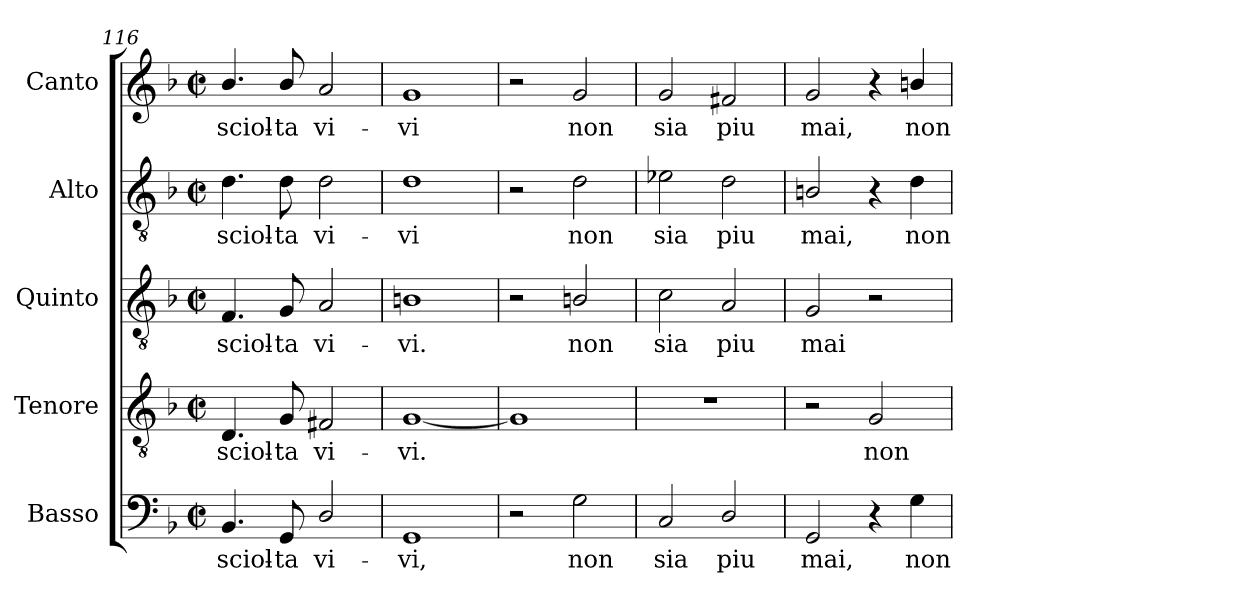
**kern	**text	**kern	**text	**kern	**text	**kern	**text	**kern	**text
*part5	*part5	*part4	*part4	*part3	*part3	*part2	*part2	*part1	*part1
*staff5	*staff5	*staff4	*staff4	*staff3	*staff3	*staff2	*staff2	*staff1	*staff1
*I"Basso	*	*I"Tenore	*	*I"Quinto	*	*I"Alto	*	*I"Canto	*
*I'B.	*	*I'T.	*	*I'Q.	*	*I'A.	*	*	*
*clefF4	*	*clefGv2	*	*clefGv2	*	*clefGv2	*	*clefG2	*
*	*	*ITrd7c12	*	*ITrd7c12	*	*ITrd7c12	*	*	*
*k[b-]	*	*k[b-]	*	*k[b-]	*	*k[b-]	*	*k[b-]	*
*F:	*	*F:	*	*F:	*	*F:	*	*F:	*
*M2/2	*	*M2/2	*	*M2/2	*	*M2/2	*	*M2/2	*
*met(c|)	*	*met(c|)	*	*met(c|)	*	*met(c|)	*	*met(c|)	*
=116	=116	=116	=116	=116	=116	=116	=116	=116	=116
!	!LO:LY:b:color=#000000	!	!	!	!	!	!	!	!
!	!	!	!LO:LY:b:color=#000000	!	!	!	!	!	!
!	!	!	!	!	!LO:LY:b:color=#000000	!	!	!	!
!	!	!	!	!	!	!	!LO:LY:b:color=#000000	!	!
!	!	!	!	!	!	!	!	!	!LO:LY:b:color=#000000
4.BB-i/	sciol-	4.DDi/	sciol-	4.FFi/	sciol-	4.Di\	sciol-	4.b-i/	sciol-
!	!LO:LY:b:color=#000000	!	!	!	!	!	!	!	!
!	!	!	!LO:LY:b:color=#000000	!	!	!	!	!	!
!	!	!	!	!	!LO:LY:b:color=#000000	!	!	!	!
!	!	!	!	!	!	!	!LO:LY:b:color=#000000	!	!
!	!	!	!	!	!	!	!	!	!LO:LY:b:color=#000000
8GGi/	-ta	8GGi/	-ta	8GGi/	-ta	8Di\	-ta	8b-i/	-ta
!	!LO:LY:b:color=#000000	!	!	!	!	!	!	!	!
!	!	!	!LO:LY:b:color=#000000	!	!	!	!	!	!
!	!	!	!	!	!LO:LY:b:color=#000000	!	!	!	!
!	!	!	!	!	!	!	!LO:LY:b:color=#000000	!	!
!	!	!	!	!	!	!	!	!	!LO:LY:b:color=#000000
2Di/	vi-	2FF#Xi/	vi-	2AAi/	vi-	2Di\	vi-	2ai/	vi-
=117	=117	=117	=117	=117	=117	=117	=117	=117	=117
!	!LO:LY:b:color=#000000	!	!	!	!	!	!	!	!
!	!	!	!LO:LY:b:color=#000000	!	!	!	!	!	!
!	!	!	!	!	!LO:LY:b:color=#000000	!	!	!	!
!	!	!	!	!	!	!	!LO:LY:b:color=#000000	!	!
!	!	!	!	!	!	!	!	!	!LO:LY:b:color=#000000
1GGi	-vi,	[1GGi	-vi.	1BBni	-vi.	1Di	-vi	1gi	-vi
=118	=118	=118	=118	=118	=118	=118	=118	=118	=118
2r	.	1GGi]	.	2r	.	2r	.	2r	.
!	!LO:LY:b:color=#000000	!	!	!	!	!	!	!	!
!	!	!	!	!	!LO:LY:b:color=#000000	!	!	!	!
!	!	!	!	!	!	!	!LO:LY:b:color=#000000	!	!
!	!	!	!	!	!	!	!	!	!LO:LY:b:color=#000000
2Gi\	non	.	.	2BBni/	non	2Di\	non	2gi/	non
=119	=119	=119	=119	=119	=119	=119	=119	=119	=119
!	!LO:LY:b:color=#000000	!	!	!	!	!	!	!	!
!	!	!	!	!	!LO:LY:b:color=#000000	!	!	!	!
!	!	!	!	!	!	!	!LO:LY:b:color=#000000	!	!
!	!	!	!	!	!	!	!	!	!LO:LY:b:color=#000000
2Ci/	sia	1r	.	2Ci\	sia	2E-Xi\	sia	2gi/	sia
!	!LO:LY:b:color=#000000	!	!	!	!	!	!	!	!
!	!	!	!	!	!LO:LY:b:color=#000000	!	!	!	!
!	!	!	!	!	!	!	!LO:LY:b:color=#000000	!	!
!	!	!	!	!	!	!	!	!	!LO:LY:b:color=#000000
2Di/	piu	.	.	2AAi/	piu	2Di\	piu	2f#Xi/	piu
=120	=120	=120	=120	=120	=120	=120	=120	=120	=120
!	!LO:LY:b:color=#000000	!	!	!	!	!	!	!	!
!	!	!	!	!	!LO:LY:b:color=#000000	!	!	!	!
!	!	!	!	!	!	!	!LO:LY:b:color=#000000	!	!
!	!	!	!	!	!	!	!	!	!LO:LY:b:color=#000000
2GGi/	mai,	2r	.	2GGi/	mai	2BBni/	mai,	2gi/	mai,
!	!	!	!LO:LY:b:color=#000000	!	!	!	!	!	!
4r	.	2GGi/	non	2r	.	4r	.	4r	.
!	!LO:LY:b:color=#000000	!	!	!	!	!	!	!	!
!	!	!	!	!	!	!	!LO:LY:b:color=#000000	!	!
!	!	!	!	!	!	!	!	!	!LO:LY:b:color=#000000
4Gi\	non	.	.	.	.	4Di\	non	4bni/	non
=	=	=	=	=	=	=	=	=	=
*-	*-	*-	*-	*-	*-	*-	*-	*-	*-
